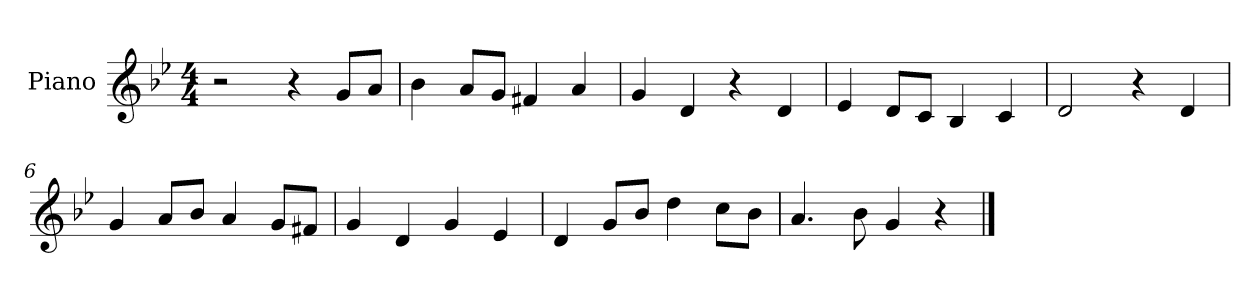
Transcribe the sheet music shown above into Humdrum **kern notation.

**kern
*part1
*staff1
*I"Piano
*I'Pno.
*clefG2
*k[b-e-]
*M4/4
*MM120
=1
2r
4r
8g/L
8a/J
=2
4b-\
8a/L
8g/J
4f#X/
4a/
=3
4g/
4d/
4r
4d/
=4
4e-/
8d/L
8c/J
4B-/
4c/
=5
2d/
4r
4d/
=6
4g/
8a/L
8b-/J
4a/
8g/L
8f#X/J
=7
4g/
4d/
4g/
4e-/
=8
4d/
8g/L
8b-/J
4dd\
8cc\L
8b-\J
!!LO:LB:g=z
=9
4.a/
8b-\
4g/
4r
==
*-
